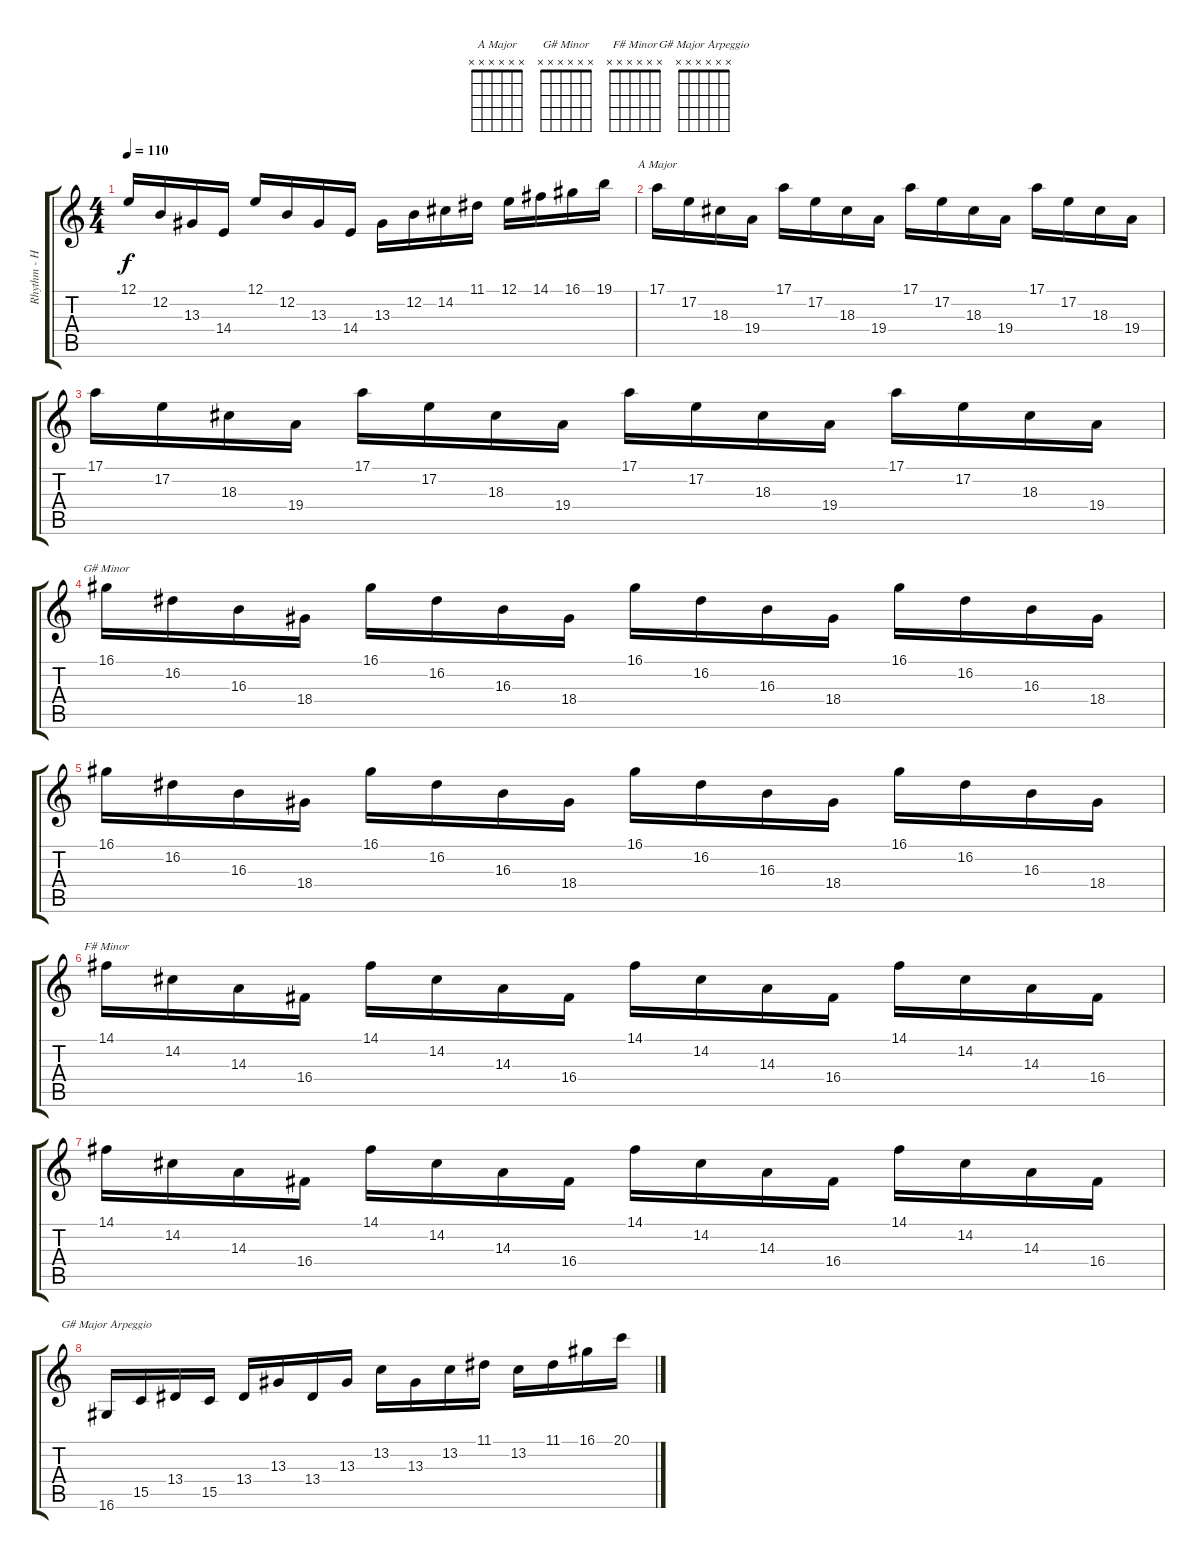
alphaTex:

\track ("Rhythm - Harp" "Rhythm - H") {instrument orchestralharp}
\staff {score tabs}
\tuning (E4 B3 G3 D3 A2 E2) {hide}
\chord ("A Major" x x x x x x)
\chord ("G# Minor" x x x x x x)
\chord ("F# Minor" x x x x x x)
\chord ("G# Major Arpeggio" x x x x x x)
\ts (4 4)
\tempo 110
\clef g2
\ks c
12.1.16{dy f} 12.2.16 13.3.16 14.4.16 12.1.16 12.2.16 13.3.16 14.4.16 13.3.16 12.2.16 14.2.16 11.1.16 12.1.16 14.1.16 16.1.16 19.1.16 |
17.1.16{ch "A Major"} 17.2.16 18.3.16 19.4.16 17.1.16 17.2.16 18.3.16 19.4.16 17.1.16 17.2.16 18.3.16 19.4.16 17.1.16 17.2.16 18.3.16 19.4.16 |
17.1.16 17.2.16 18.3.16 19.4.16 17.1.16 17.2.16 18.3.16 19.4.16 17.1.16 17.2.16 18.3.16 19.4.16 17.1.16 17.2.16 18.3.16 19.4.16 |
16.1.16{ch "G# Minor"} 16.2.16 16.3.16 18.4.16 16.1.16 16.2.16 16.3.16 18.4.16 16.1.16 16.2.16 16.3.16 18.4.16 16.1.16 16.2.16 16.3.16 18.4.16 |
16.1.16 16.2.16 16.3.16 18.4.16 16.1.16 16.2.16 16.3.16 18.4.16 16.1.16 16.2.16 16.3.16 18.4.16 16.1.16 16.2.16 16.3.16 18.4.16 |
14.1.16{ch "F# Minor"} 14.2.16 14.3.16 16.4.16 14.1.16 14.2.16 14.3.16 16.4.16 14.1.16 14.2.16 14.3.16 16.4.16 14.1.16 14.2.16 14.3.16 16.4.16 |
14.1.16 14.2.16 14.3.16 16.4.16 14.1.16 14.2.16 14.3.16 16.4.16 14.1.16 14.2.16 14.3.16 16.4.16 14.1.16 14.2.16 14.3.16 16.4.16 |
16.6.16{ch "G# Major Arpeggio"} 15.5.16 13.4.16 15.5.16 13.4.16 13.3.16 13.4.16 13.3.16 13.2.16 13.3.16 13.2.16 11.1.16 13.2.16 11.1.16 16.1.16 20.1.16
